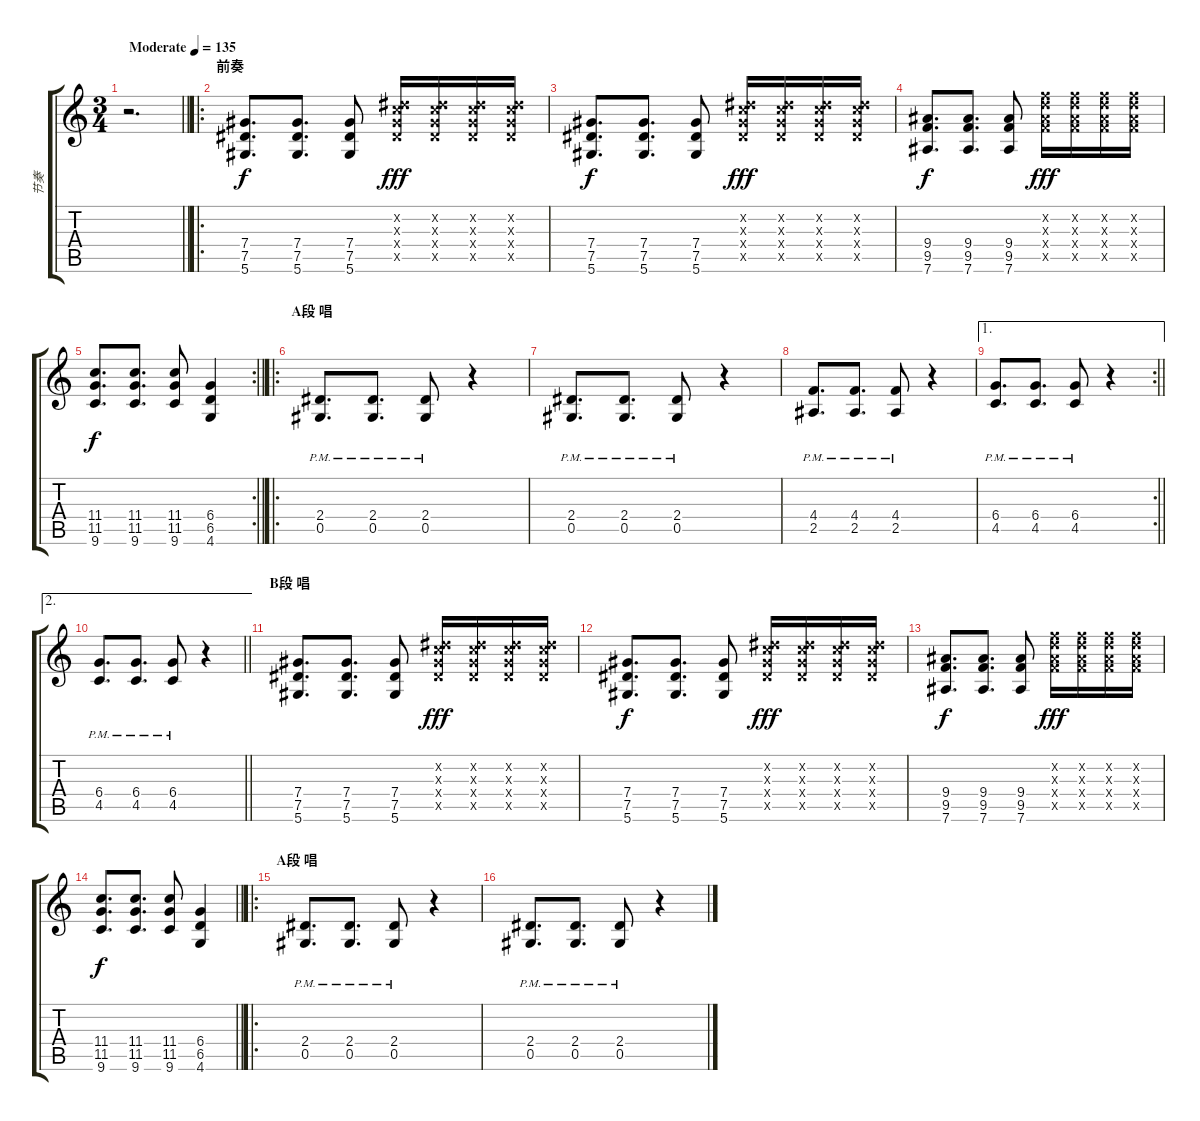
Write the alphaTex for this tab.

\track ("节奏 " "节奏 ") {instrument distortionguitar}
\staff {score tabs}
\tuning (Eb4 Bb3 Gb3 Db3 Ab2 Eb2) {hide}
\ts (3 4)
\tempo (135 "Moderate")
\clef g2
\barLineRight lightlight
\ks c
r.2{d dy f instrument distortionguitar} |
\ro
\section ("" "前奏")
(7.4 7.5 5.6).8{d} (7.4 7.5 5.6).8{d} (7.4 7.5 5.6).8 (5.2{x} 6.3{x} 7.4{x} 7.5{x}).16{dy fff} (5.2{x} 6.3{x} 7.4{x} 7.5{x}).16 (5.2{x} 6.3{x} 7.4{x} 7.5{x}).16 (5.2{x} 6.3{x} 7.4{x} 7.5{x}).16 |
(7.4 7.5 5.6).8{d dy f} (7.4 7.5 5.6).8{d} (7.4 7.5 5.6).8 (5.2{x} 6.3{x} 7.4{x} 7.5{x}).16{dy fff} (5.2{x} 6.3{x} 7.4{x} 7.5{x}).16 (5.2{x} 6.3{x} 7.4{x} 7.5{x}).16 (5.2{x} 6.3{x} 7.4{x} 7.5{x}).16 |
(9.4 9.5 7.6).8{d dy f} (9.4 9.5 7.6).8{d} (9.4 9.5 7.6).8 (7.2{x} 8.3{x} 9.4{x} 9.5{x}).16{dy fff} (7.2{x} 8.3{x} 9.4{x} 9.5{x}).16 (7.2{x} 8.3{x} 9.4{x} 9.5{x}).16 (7.2{x} 8.3{x} 9.4{x} 9.5{x}).16 |
\rc 2
\barLineRight lightlight
(11.4 11.5 9.6).8{d dy f} (11.4 11.5 9.6).8{d} (11.4 11.5 9.6).8 (6.4 6.5 4.6).4 |
\ro
\section ("" "A段 唱")
(2.4{pm} 0.5{pm}).8{d} (2.4{pm} 0.5{pm}).8{d} (2.4{pm} 0.5{pm}).8 r.4 |
(2.4{pm} 0.5{pm}).8{d} (2.4{pm} 0.5{pm}).8{d} (2.4{pm} 0.5{pm}).8 r.4 |
(4.4{pm} 2.5{pm}).8{d} (4.4{pm} 2.5{pm}).8{d} (4.4{pm} 2.5{pm}).8 r.4 |
\ae 1
\rc 2
\barLineRight lightlight
(6.4{pm} 4.5{pm}).8{d} (6.4{pm} 4.5{pm}).8{d} (6.4{pm} 4.5{pm}).8 r.4 |
\ae 2
\barLineRight lightlight
(6.4{pm} 4.5{pm}).8{d} (6.4{pm} 4.5{pm}).8{d} (6.4{pm} 4.5{pm}).8 r.4 |
\section ("" "B段 唱")
(7.4 7.5 5.6).8{d} (7.4 7.5 5.6).8{d} (7.4 7.5 5.6).8 (5.2{x} 6.3{x} 7.4{x} 7.5{x}).16{dy fff} (5.2{x} 6.3{x} 7.4{x} 7.5{x}).16 (5.2{x} 6.3{x} 7.4{x} 7.5{x}).16 (5.2{x} 6.3{x} 7.4{x} 7.5{x}).16 |
(7.4 7.5 5.6).8{d dy f} (7.4 7.5 5.6).8{d} (7.4 7.5 5.6).8 (5.2{x} 6.3{x} 7.4{x} 7.5{x}).16{dy fff} (5.2{x} 6.3{x} 7.4{x} 7.5{x}).16 (5.2{x} 6.3{x} 7.4{x} 7.5{x}).16 (5.2{x} 6.3{x} 7.4{x} 7.5{x}).16 |
(9.4 9.5 7.6).8{d dy f} (9.4 9.5 7.6).8{d} (9.4 9.5 7.6).8 (7.2{x} 8.3{x} 9.4{x} 9.5{x}).16{dy fff} (7.2{x} 8.3{x} 9.4{x} 9.5{x}).16 (7.2{x} 8.3{x} 9.4{x} 9.5{x}).16 (7.2{x} 8.3{x} 9.4{x} 9.5{x}).16 |
\barLineRight lightlight
(11.4 11.5 9.6).8{d txt "" dy f} (11.4 11.5 9.6).8{d} (11.4 11.5 9.6).8 (6.4 6.5 4.6).4 |
\ro
\section ("" "A段 唱")
(2.4{pm} 0.5{pm}).8{d} (2.4{pm} 0.5{pm}).8{d} (2.4{pm} 0.5{pm}).8 r.4 |
(2.4{pm} 0.5{pm}).8{d} (2.4{pm} 0.5{pm}).8{d} (2.4{pm} 0.5{pm}).8 r.4
